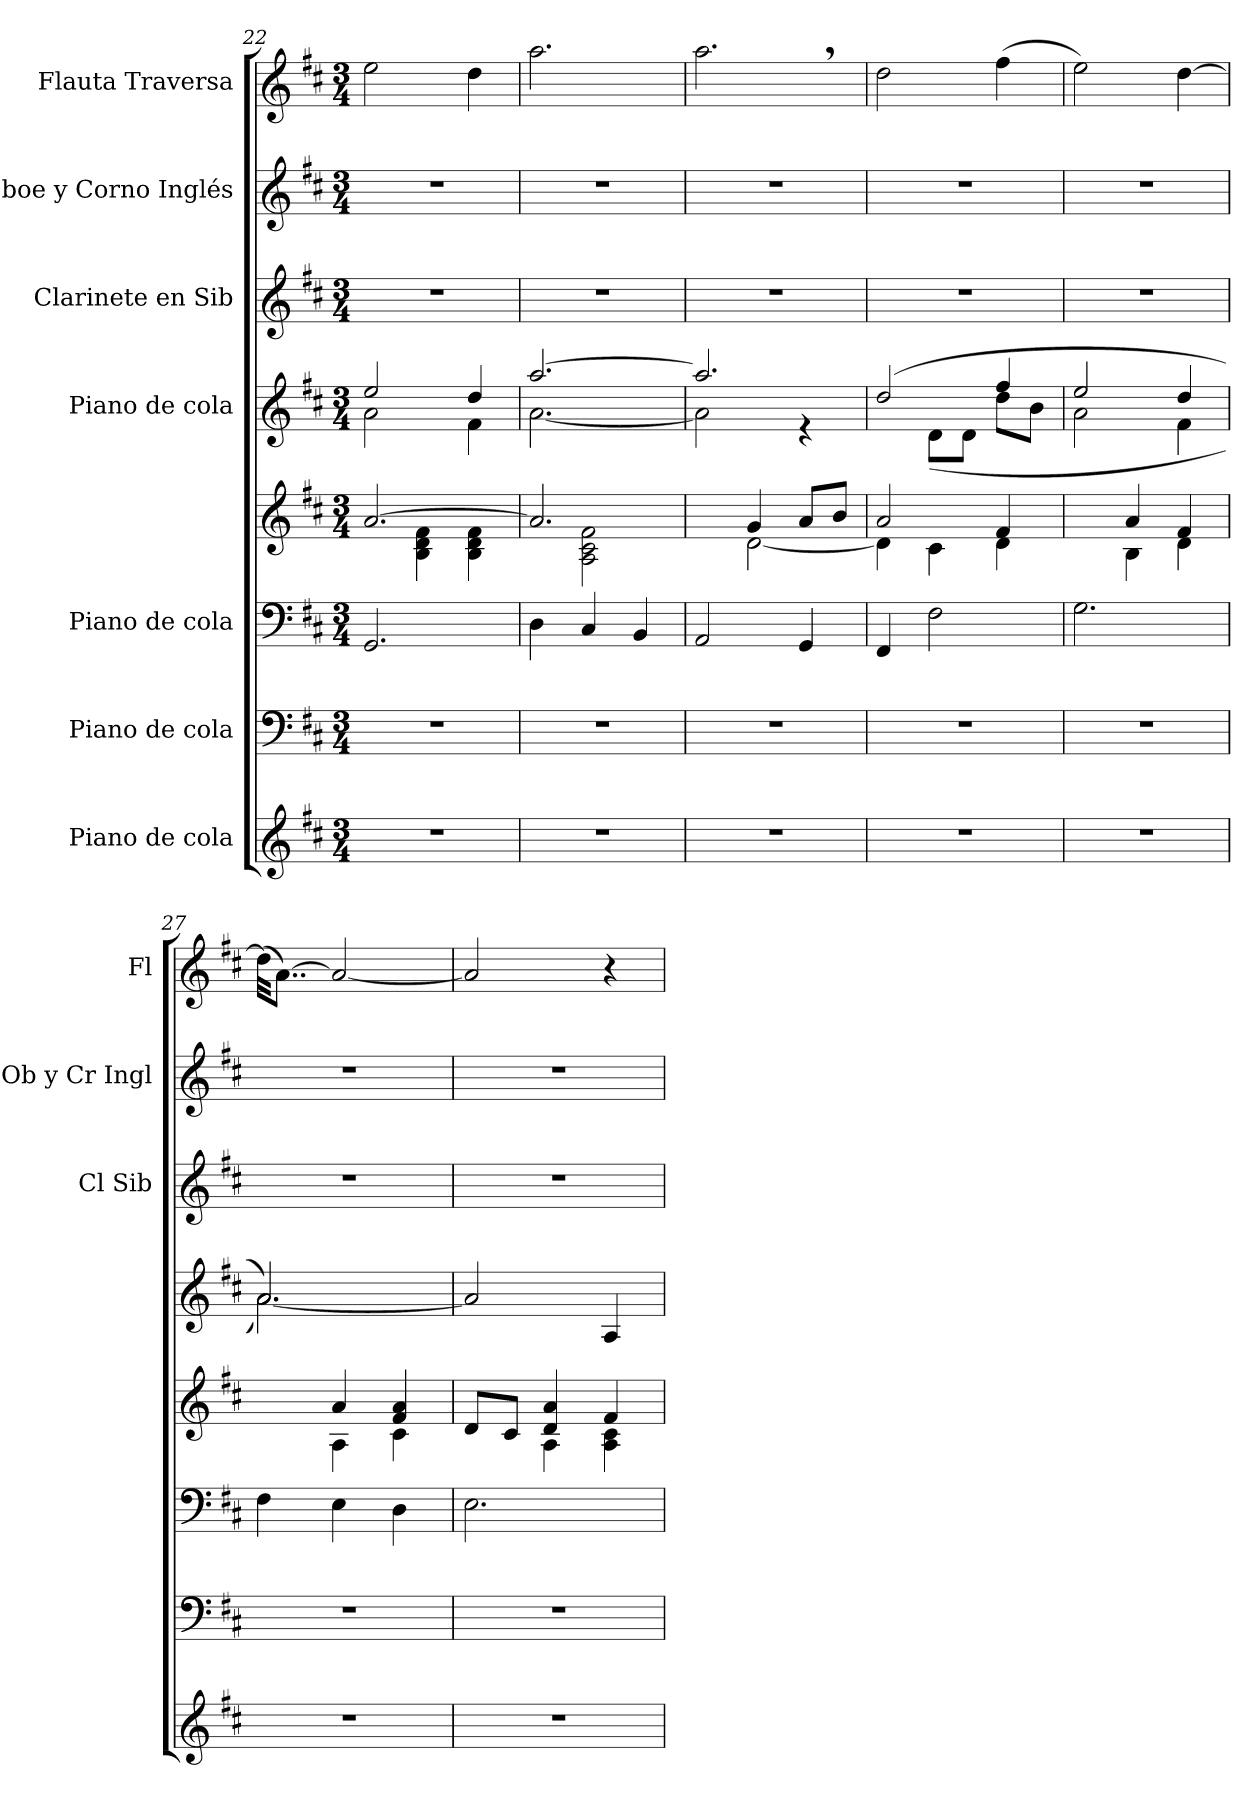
**kern	**kern	**kern	**kern	**kern	**kern	**kern	**kern
*part7	*part6	*part5	*part5	*part4	*part3	*part2	*part1
*staff8	*staff7	*staff6	*staff5	*staff4	*staff3	*staff2	*staff1
*I"Piano de cola	*I"Piano de cola	*I"Piano de cola	*	*I"Piano de cola	*I"Clarinete en Sib	*I"Oboe y Corno Inglés	*I"Flauta Traversa
*	*	*	*	*	*I'Cl Sib	*I'Ob y Cr Ingl	*I'Fl
*clefG2	*clefF4	*clefF4	*clefG2	*clefG2	*clefG2	*clefG2	*clefG2
*k[f#c#]	*k[f#c#]	*k[f#c#]	*k[f#c#]	*k[f#c#]	*k[f#c#]	*k[f#c#]	*k[f#c#]
*M3/4	*M3/4	*M3/4	*M3/4	*M3/4	*M3/4	*M3/4	*M3/4
=22	=22	=22	=22	=22	=22	=22	=22
*	*	*	*^	*^	*	*	*
2.r	2.r	2.GG/	[2.a/	4ryy	2ee/	2a\	2.r	2.r	2ee\
.	.	.	.	4B\ 4d\ 4f#\	.	.	.	.	.
.	.	.	.	4B\ 4d\ 4f#\	4dd/	4f#\	.	.	4dd\
=23	=23	=23	=23	=23	=23	=23	=23	=23	=23
2.r	2.r	4D\	2.a/]	4ryy	[2.aa/	[2.a\	2.r	2.r	2.aa\
.	.	4C#/	.	2A\ 2c#\ 2f#\	.	.	.	.	.
.	.	4BB/	.	.	.	.	.	.	.
=24	=24	=24	=24	=24	=24	=24	=24	=24	=24
2.r	2.r	2AA/	4ryy	4ryy	2.aa/]	2a\]	2.r	2.r	2.aa,\
.	.	.	4g/	[2d\	.	.	.	.	.
.	.	4GG/	8a/L	.	.	4r	.	.	.
.	.	.	8b/J	.	.	.	.	.	.
=25	=25	=25	=25	=25	=25	=25	=25	=25	=25
2.r	2.r	4FF#/	2a/	4d\]	(>2dd/	4ryy	2.r	2.r	2dd\
.	.	2F#\	.	4c#\	.	(<8d\L	.	.	.
.	.	.	.	.	.	8d\J	.	.	.
.	.	.	4f#/	4d\	4ff#/	8dd\L	.	.	(>4ff#\
.	.	.	.	.	.	8b\J	.	.	.
=26	=26	=26	=26	=26	=26	=26	=26	=26	=26
2.r	2.r	2.G\	4ryy	4ryy	2ee/	2a\	2.r	2.r	2ee\)
.	.	.	4a/	4B\	.	.	.	.	.
.	.	.	4f#/	4d\	4dd/	4f#\	.	.	[4dd\
!!LO:PB:g=z
=27	=27	=27	=27	=27	=27	=27	=27	=27	=27
2.r	2.r	4F#\	4ryy	4ryy	2.a/)	[2.a\)	2.r	2.r	(>32dd\KKL]
.	.	.	.	.	.	.	.	.	[8..a\J)
.	.	4E\	4a/	4A\	.	.	.	.	2a/_
.	.	4D\	4f#/ 4a/	4c#\	.	.	.	.	.
=28	=28	=28	=28	=28	=28	=28	=28	=28	=28
2.r	2.r	2.E\	8d/L	4ryy	2a/]	2ryy	2.r	2.r	2a/]
.	.	.	8c#/J	.	.	.	.	.	.
.	.	.	4d/ 4a/	4A\	.	.	.	.	.
.	.	.	4f#/	4A\ 4c#\	4A/	4ryy	.	.	4r
*	*	*	*v	*v	*	*	*	*	*
*	*	*	*	*v	*v	*	*	*
=	=	=	=	=	=	=	=
*-	*-	*-	*-	*-	*-	*-	*-
